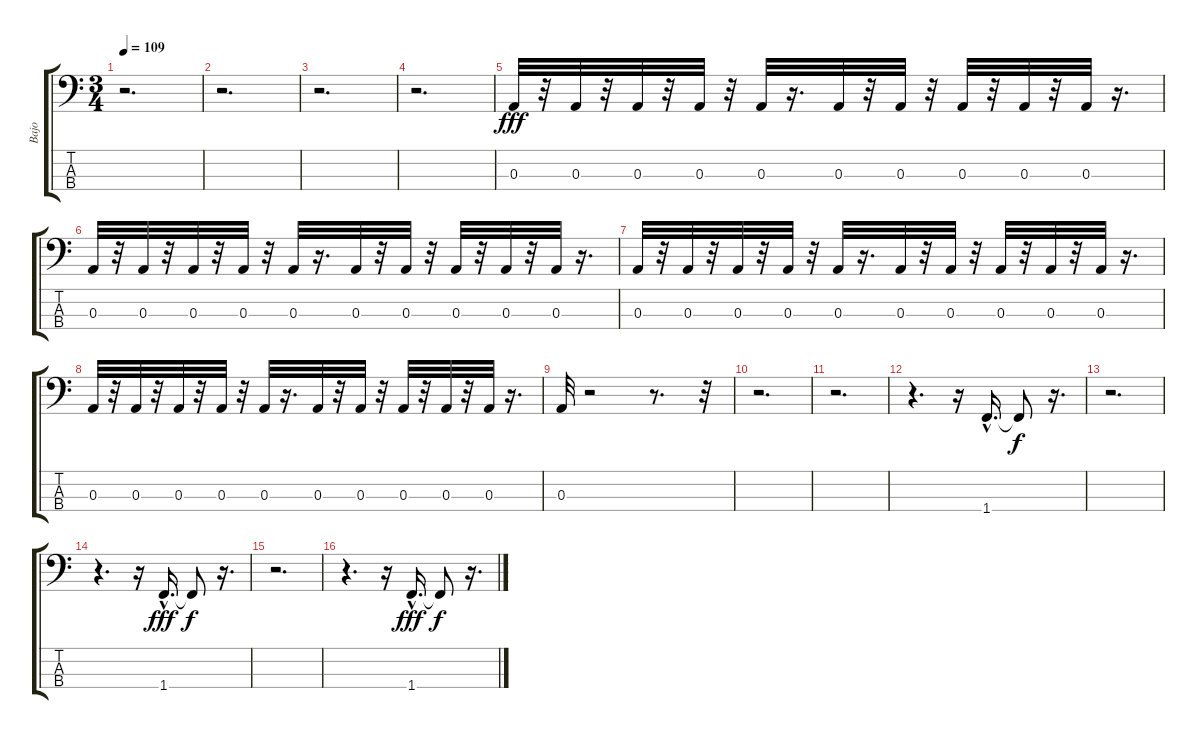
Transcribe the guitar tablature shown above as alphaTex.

\track ("Bajo" "Bajo") {instrument electricbasspick}
\staff {score tabs}
\tuning (G2 D2 A1 E1) {hide}
\ts (3 4)
\tempo 109
\clef f4
\ks c
r.2{d dy fff instrument electricbasspick} |
r.2{d} |
r.2{d} |
r.2{d} |
0.3.32 r.32 0.3.32 r.32 0.3.32 r.32 0.3.32 r.32 0.3.32 r.16{d} 0.3.32 r.32 0.3.32 r.32 0.3.32 r.32 0.3.32 r.32 0.3.32 r.16{d} |
0.3.32 r.32 0.3.32 r.32 0.3.32 r.32 0.3.32 r.32 0.3.32 r.16{d} 0.3.32 r.32 0.3.32 r.32 0.3.32 r.32 0.3.32 r.32 0.3.32 r.16{d} |
0.3.32 r.32 0.3.32 r.32 0.3.32 r.32 0.3.32 r.32 0.3.32 r.16{d} 0.3.32 r.32 0.3.32 r.32 0.3.32 r.32 0.3.32 r.32 0.3.32 r.16{d} |
0.3.32 r.32 0.3.32 r.32 0.3.32 r.32 0.3.32 r.32 0.3.32 r.16{d} 0.3.32 r.32 0.3.32 r.32 0.3.32 r.32 0.3.32 r.32 0.3.32 r.16{d} |
0.3.32 r.2 r.8{d} r.32 |
r.2{d} |
r.2{d} |
r.4{d} r.16 1.4{hac}.16{d} 1.4{t}.8{dy f} r.16{d} |
r.2{d} |
r.4{d} r.16 1.4{hac}.16{d dy fff} 1.4{t}.8{dy f} r.16{d} |
r.2{d} |
r.4{d} r.16 1.4{hac}.16{d dy fff} 1.4{t}.8{dy f} r.16{d}
